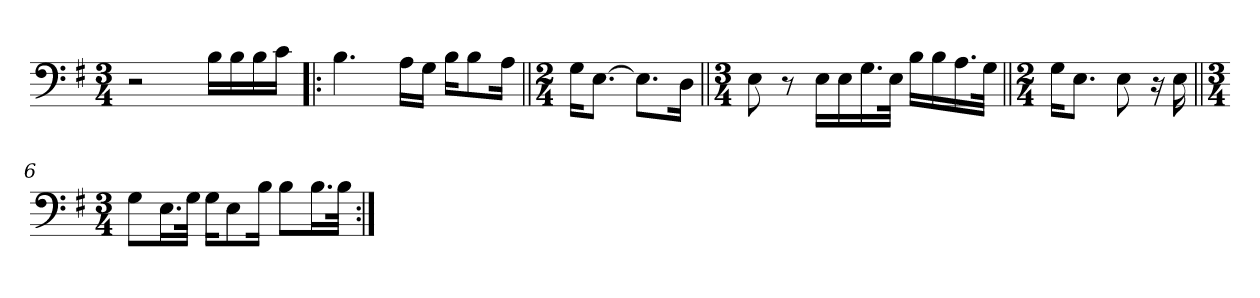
**kern
*part1
*staff1
*clefF4
*k[f#]
*M3/4
=1
2r
16B\LL
16B\
16B\
16c\JJ
=2!|:
4.B\
16A\LL
16G\JJ
16B\KL
8B\
16A\Jk
=3||
*M2/4
16G\KL
[8.E\J
8.E\L]
16D\Jk
=4||
*M3/4
8E\
8r
16E\LL
16E\
16.G\
32E\JJk
16B\LL
16B\
16.A\
32G\JJk
=5||
*M2/4
16G\KL
8.E\J
8E\
16r
16E\
=6||
*M3/4
8G\L
16.E\L
32G\JJk
16G\KL
8E\
16B\Jk
8B\L
16.B\L
32B\JJk
=:|!
*-
